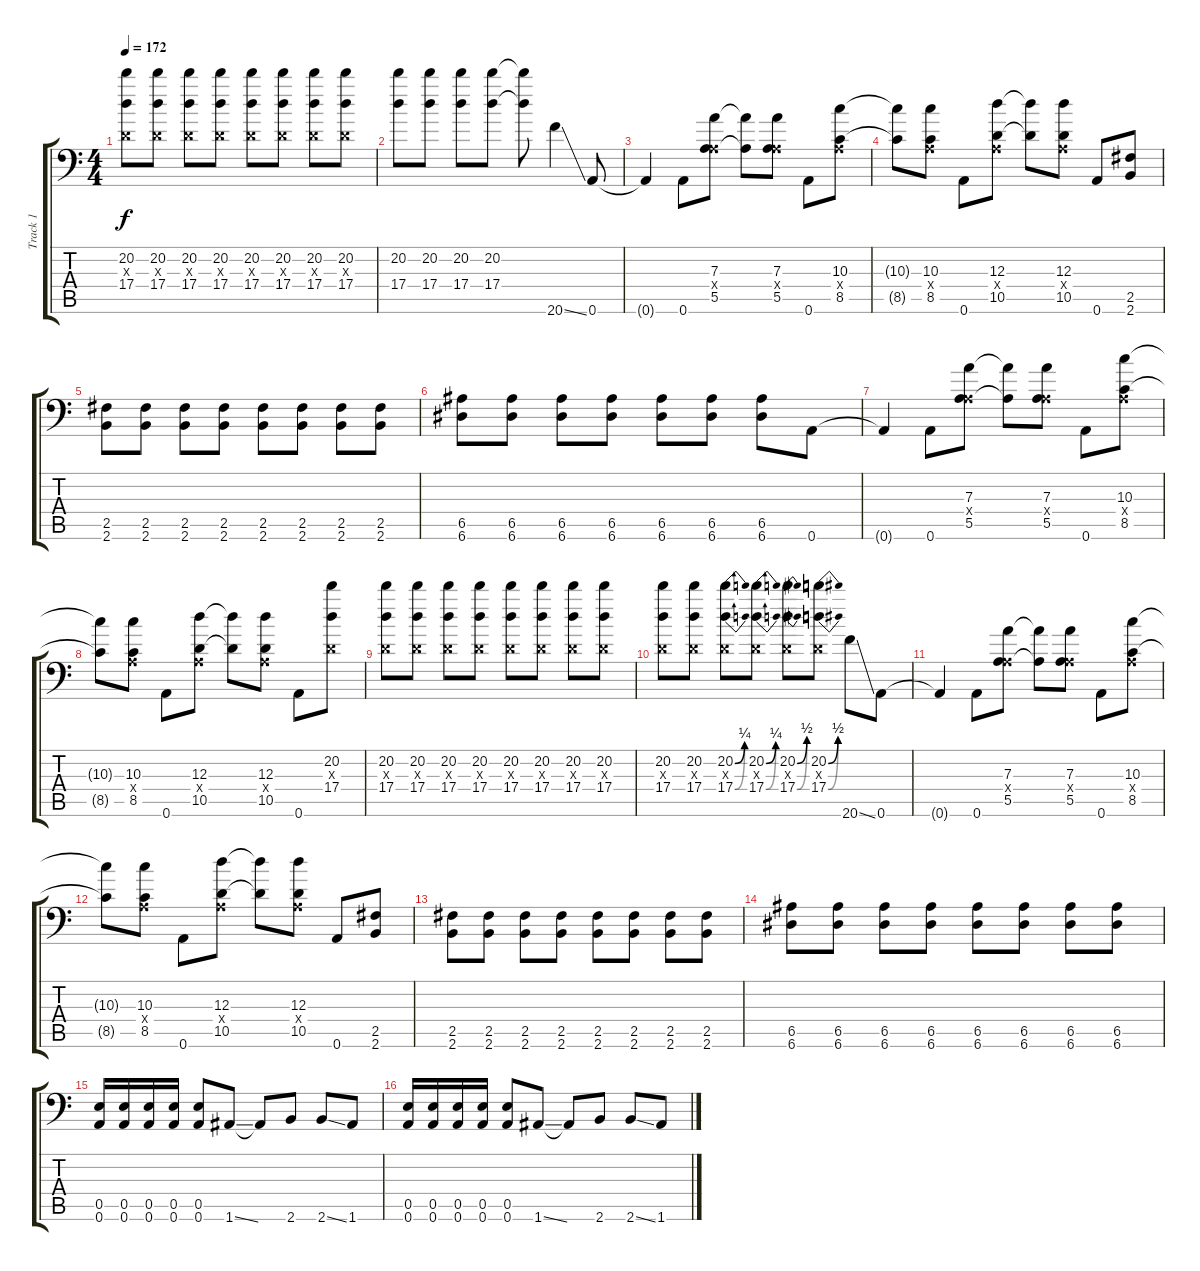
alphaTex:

\track ("Track 1" "Track 1") {instrument overdrivenguitar}
\staff {score tabs}
\tuning (B3 Gb3 D3 A2 E2 A1) {hide}
\ts (4 4)
\tempo 172
\clef f4
\ks c
(20.2 0.3{x} 17.4).8{dy f} (20.2 0.3{x} 17.4).8 (20.2 0.3{x} 17.4).8 (20.2 0.3{x} 17.4).8 (20.2 0.3{x} 17.4).8 (20.2 0.3{x} 17.4).8 (20.2 0.3{x} 17.4).8 (20.2 0.3{x} 17.4).8 |
(20.2 17.4).8 (20.2 17.4).8 (20.2 17.4).8 (20.2 17.4).8 (20.2{t} 17.4{t}).8 20.6{ss}.4 0.6.8 |
0.6{t}.4 0.6.8 (7.3 0.4{x} 5.5).8 (7.3{t} 5.5{t}).8 (7.3 0.4{x} 5.5).8 0.6.8 (10.3 0.4{x} 8.5).8 |
(10.3{t} 8.5{t}).8 (10.3 0.4{x} 8.5).8 0.6.8 (12.3 0.4{x} 10.5).8 (12.3{t} 10.5{t}).8 (12.3 0.4{x} 10.5).8 0.6.8 (2.5 2.6).8 |
(2.5 2.6).8 (2.5 2.6).8 (2.5 2.6).8 (2.5 2.6).8 (2.5 2.6).8 (2.5 2.6).8 (2.5 2.6).8 (2.5 2.6).8 |
(6.5 6.6).8 (6.5 6.6).8 (6.5 6.6).8 (6.5 6.6).8 (6.5 6.6).8 (6.5 6.6).8 (6.5 6.6).8 0.6.8 |
0.6{t}.4 0.6.8 (7.3 0.4{x} 5.5).8 (7.3{t} 5.5{t}).8 (7.3 0.4{x} 5.5).8 0.6.8 (10.3 0.4{x} 8.5).8 |
(10.3{t} 8.5{t}).8 (10.3 0.4{x} 8.5).8 0.6.8 (12.3 0.4{x} 10.5).8 (12.3{t} 10.5{t}).8 (12.3 0.4{x} 10.5).8 0.6.8 (20.2 0.3{x} 17.4).8 |
(20.2 0.3{x} 17.4).8 (20.2 0.3{x} 17.4).8 (20.2 0.3{x} 17.4).8 (20.2 0.3{x} 17.4).8 (20.2 0.3{x} 17.4).8 (20.2 0.3{x} 17.4).8 (20.2 0.3{x} 17.4).8 (20.2 0.3{x} 17.4).8 |
(20.2 0.3{x} 17.4).8 (20.2 0.3{x} 17.4).8 (20.2{be (bend 0 0 60 1)} 0.3{x} 17.4{be (bend 0 0 60 1)}).8 (20.2{be (bend 0 0 60 1)} 0.3{x} 17.4{be (bend 0 0 60 1)}).8 (20.2{be (bend 0 0 60 2)} 0.3{x} 17.4{be (bend 0 0 60 2)}).8 (20.2{be (bend 0 0 60 2)} 0.3{x} 17.4{be (bend 0 0 60 2)}).8 20.6{ss}.8 0.6.8 |
0.6{t}.4 0.6.8 (7.3 0.4{x} 5.5).8 (7.3{t} 5.5{t}).8 (7.3 0.4{x} 5.5).8 0.6.8 (10.3 0.4{x} 8.5).8 |
(10.3{t} 8.5{t}).8 (10.3 0.4{x} 8.5).8 0.6.8 (12.3 0.4{x} 10.5).8 (12.3{t} 10.5{t}).8 (12.3 0.4{x} 10.5).8 0.6.8 (2.5 2.6).8 |
(2.5 2.6).8 (2.5 2.6).8 (2.5 2.6).8 (2.5 2.6).8 (2.5 2.6).8 (2.5 2.6).8 (2.5 2.6).8 (2.5 2.6).8 |
(6.5 6.6).8 (6.5 6.6).8 (6.5 6.6).8 (6.5 6.6).8 (6.5 6.6).8 (6.5 6.6).8 (6.5 6.6).8 (6.5 6.6).8 |
(0.5 0.6).16 (0.5 0.6).16 (0.5 0.6).16 (0.5 0.6).16 (0.5 0.6).8 1.6{ss}.8 1.6{t}.8 2.6.8 2.6{ss}.8 1.6.8 |
(0.5 0.6).16 (0.5 0.6).16 (0.5 0.6).16 (0.5 0.6).16 (0.5 0.6).8 1.6{ss}.8 1.6{t}.8 2.6.8 2.6{ss}.8 1.6.8
